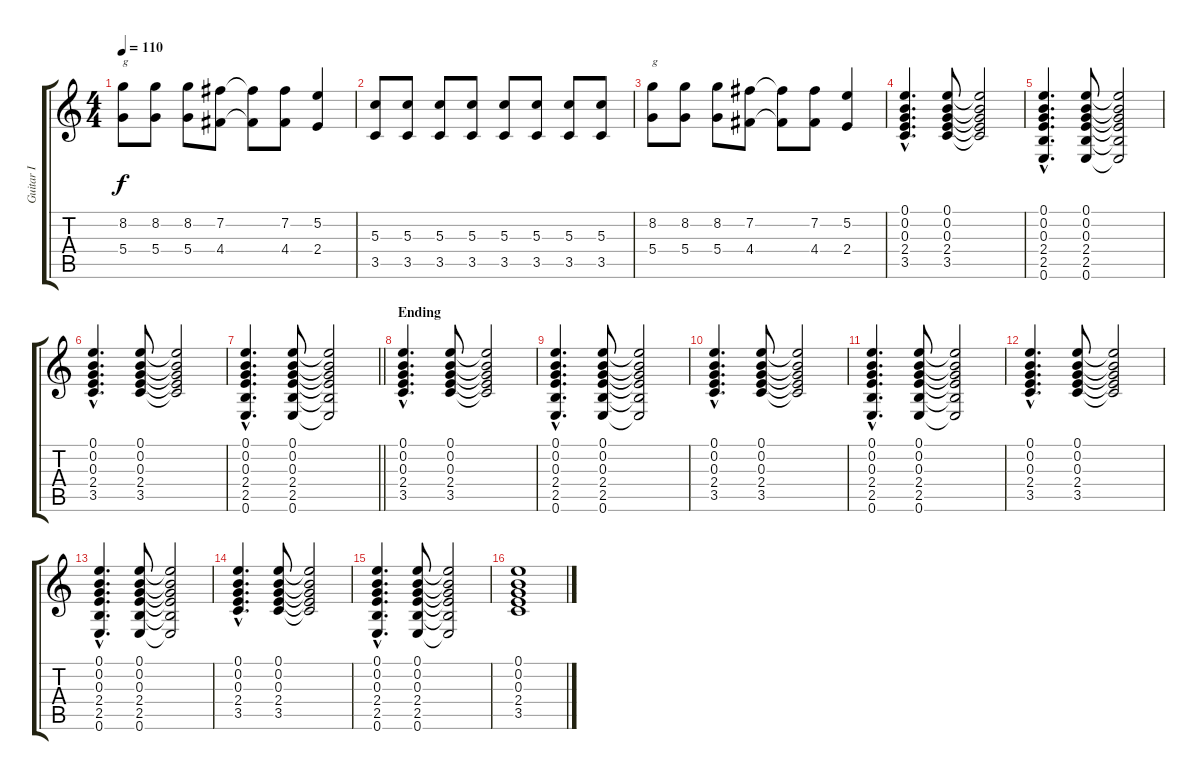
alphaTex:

\track ("Guitar I" "Guitar I") {instrument electricguitarjazz}
\staff {score tabs}
\tuning (E4 B3 G3 D3 A2 E2) {hide}
\ts (4 4)
\tempo 110
\clef g2
\ks c
(8.2 5.4).8{txt "g" dy f} (8.2 5.4).8 (8.2 5.4).8 (7.2 4.4).8 (7.2{t} 4.4{t}).8 (7.2 4.4).8 (5.2 2.4).4 |
(5.3 3.5).8 (5.3 3.5).8 (5.3 3.5).8 (5.3 3.5).8 (5.3 3.5).8 (5.3 3.5).8 (5.3 3.5).8 (5.3 3.5).8 |
(8.2 5.4).8{txt "g"} (8.2 5.4).8 (8.2 5.4).8 (7.2 4.4).8 (7.2{t} 4.4{t}).8 (7.2 4.4).8 (5.2 2.4).4 |
(0.1{hac} 0.2{hac} 0.3{hac} 2.4{hac} 3.5{hac}).4{d} (0.1 0.2 0.3 2.4 3.5).8 (0.1{t} 0.2{t} 0.3{t} 2.4{t} 3.5{t}).2 |
(0.1{hac} 0.2{hac} 0.3{hac} 2.4{hac} 2.5{hac} 0.6{hac}).4{d} (0.1 0.2 0.3 2.4 2.5 0.6).8 (0.1{t} 0.2{t} 0.3{t} 2.4{t} 2.5{t} 0.6{t}).2 |
(0.1{hac} 0.2{hac} 0.3{hac} 2.4{hac} 3.5{hac}).4{d} (0.1 0.2 0.3 2.4 3.5).8 (0.1{t} 0.2{t} 0.3{t} 2.4{t} 3.5{t}).2 |
\barLineRight lightlight
(0.1{hac} 0.2{hac} 0.3{hac} 2.4{hac} 2.5{hac} 0.6{hac}).4{d} (0.1 0.2 0.3 2.4 2.5 0.6).8 (0.1{t} 0.2{t} 0.3{t} 2.4{t} 2.5{t} 0.6{t}).2 |
\section ("" "Ending")
(0.1{hac} 0.2{hac} 0.3{hac} 2.4{hac} 3.5{hac}).4{d instrument electricguitarjazz} (0.1 0.2 0.3 2.4 3.5).8 (0.1{t} 0.2{t} 0.3{t} 2.4{t} 3.5{t}).2 |
(0.1{hac} 0.2{hac} 0.3{hac} 2.4{hac} 2.5{hac} 0.6{hac}).4{d} (0.1 0.2 0.3 2.4 2.5 0.6).8 (0.1{t} 0.2{t} 0.3{t} 2.4{t} 2.5{t} 0.6{t}).2 |
(0.1{hac} 0.2{hac} 0.3{hac} 2.4{hac} 3.5{hac}).4{d} (0.1 0.2 0.3 2.4 3.5).8 (0.1{t} 0.2{t} 0.3{t} 2.4{t} 3.5{t}).2 |
(0.1{hac} 0.2{hac} 0.3{hac} 2.4{hac} 2.5{hac} 0.6{hac}).4{d} (0.1 0.2 0.3 2.4 2.5 0.6).8 (0.1{t} 0.2{t} 0.3{t} 2.4{t} 2.5{t} 0.6{t}).2 |
(0.1{hac} 0.2{hac} 0.3{hac} 2.4{hac} 3.5{hac}).4{d instrument electricguitarjazz} (0.1 0.2 0.3 2.4 3.5).8 (0.1{t} 0.2{t} 0.3{t} 2.4{t} 3.5{t}).2 |
(0.1{hac} 0.2{hac} 0.3{hac} 2.4{hac} 2.5{hac} 0.6{hac}).4{d} (0.1 0.2 0.3 2.4 2.5 0.6).8 (0.1{t} 0.2{t} 0.3{t} 2.4{t} 2.5{t} 0.6{t}).2 |
(0.1{hac} 0.2{hac} 0.3{hac} 2.4{hac} 3.5{hac}).4{d} (0.1 0.2 0.3 2.4 3.5).8 (0.1{t} 0.2{t} 0.3{t} 2.4{t} 3.5{t}).2 |
(0.1{hac} 0.2{hac} 0.3{hac} 2.4{hac} 2.5{hac} 0.6{hac}).4{d} (0.1 0.2 0.3 2.4 2.5 0.6).8 (0.1{t} 0.2{t} 0.3{t} 2.4{t} 2.5{t} 0.6{t}).2 |
(0.1 0.2 0.3 2.4 3.5).1
